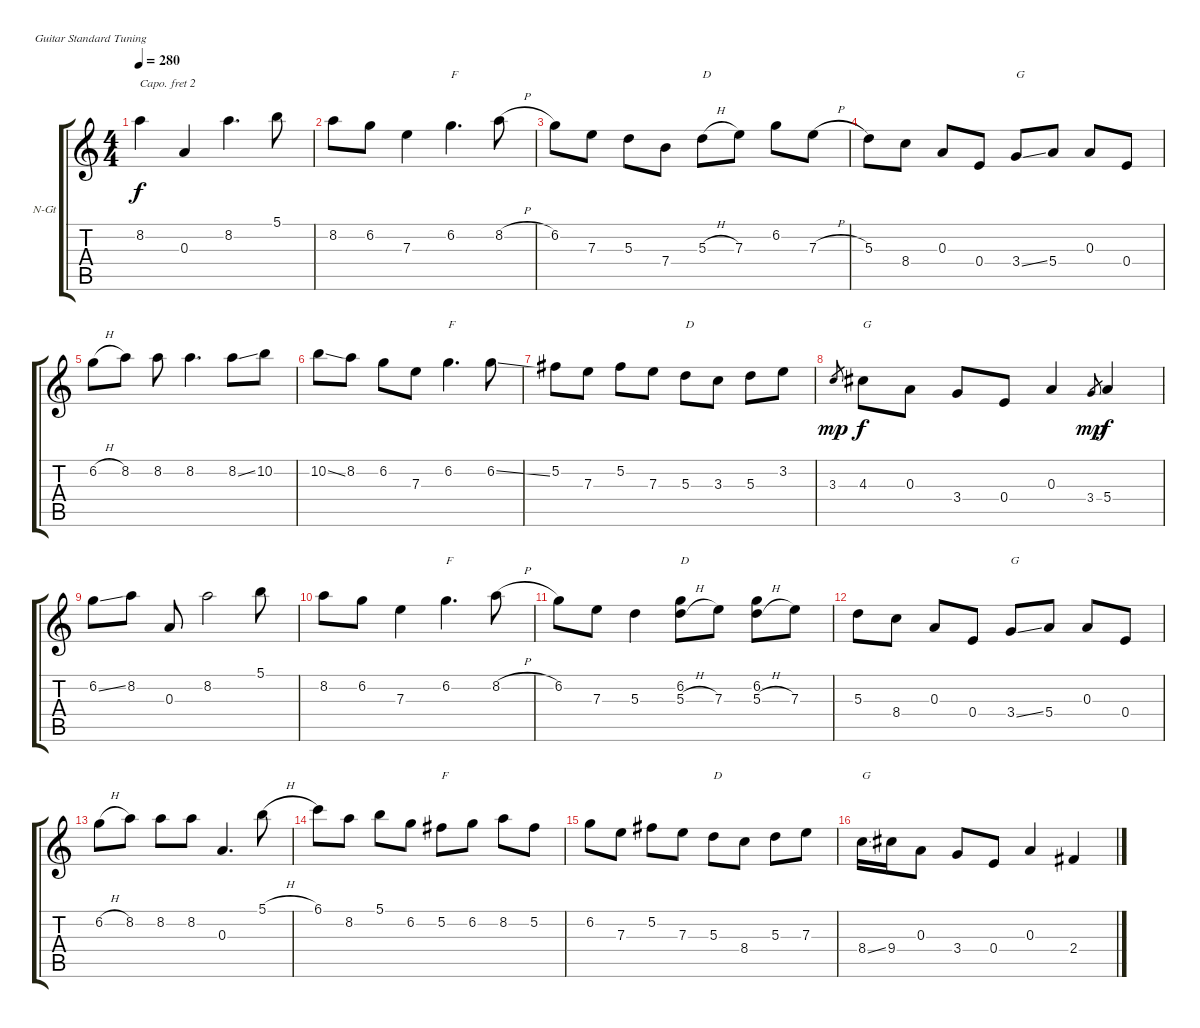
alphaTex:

\bracketExtendMode groupsimilarinstruments
\firstSystemTrackNameOrientation horizontal
\otherSystemsTrackNameOrientation horizontal
\track ("" "N-Gt") {instrument acousticguitarnylon}
\staff {score tabs}
\capo 2
\tuning (E4 B3 G3 D3 A2 E2)
\ts (4 4)
\tempo 280
\clef g2
\ks c
8.2.4{dy f} 0.3.4 8.2.4{d} 5.1.8 |
8.2.8 6.2.8 7.3.4 6.2.4{d txt "F"} 8.2{h}.8 |
6.2.8 7.3.8 5.3.8 7.4.8 5.3{h}.8{txt "D"} 7.3.8 6.2.8 7.3{h}.8 |
5.3.8 8.4.8 0.3.8 0.4.8 3.4{ss}.8{txt "G"} 5.4.8 0.3.8 0.4.8 |
6.2{h}.8 8.2.8 8.2.8 8.2.4{d} 8.2{ss}.8 10.2.8 |
10.2{ss}.8 8.2.8 6.2.8 7.3.8 6.2.4{d txt "F"} 6.2{ss}.8 |
5.2.8 7.3.8 5.2.8 7.3.8 5.3.8{txt "D"} 3.3.8 5.3.8 3.2.8 |
3.3.8{gr dy mp} 4.3.8{txt "G" dy f} 0.3.8 3.4.8 0.4.8 0.3.4 3.4.8{gr dy mp} 5.4.4{dy f} |
6.2{ss}.8 8.2.8 0.3.8 8.2.2 5.1.8 |
8.2.8 6.2.8 7.3.4 6.2.4{d txt "F"} 8.2{h}.8 |
6.2.8 7.3.8 5.3.4 (6.2 5.3{h}).8{txt "D"} 7.3.8 (6.2 5.3{h}).8 7.3.8 |
5.3.8 8.4.8 0.3.8 0.4.8 3.4{ss}.8{txt "G"} 5.4.8 0.3.8 0.4.8 |
6.2{h}.8 8.2.8 8.2.8 8.2.8 0.3.4{d} 5.1{h}.8 |
6.1.8 8.2.8 5.1.8 6.2.8 5.2.8{txt "F"} 6.2.8 8.2.8 5.2.8 |
6.2.8 7.3.8 5.2.8 7.3.8 5.3.8{txt "D"} 8.4.8 5.3.8 7.3.8 |
8.4{ss}.16{txt "G"} 9.4.16 0.3.8 3.4.8 0.4.8 0.3.4 2.4.4
